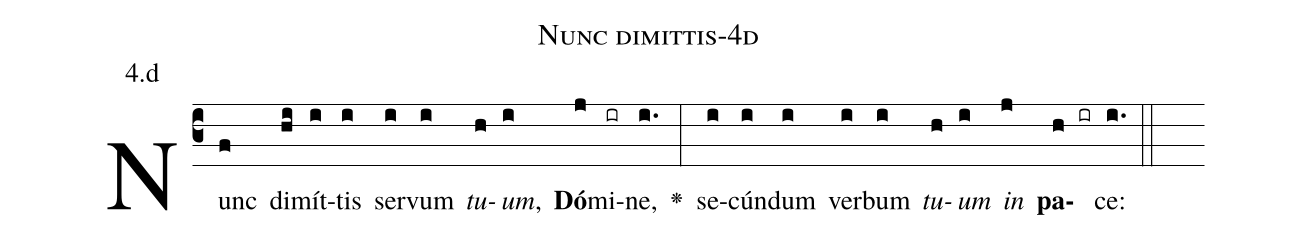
name: Nunc dimittis-4d;
annotation: 4.d;
%%
(c3)Nunc(f) di(hi)mít(i)tis(i) ser(i)vum(i) <i>tu</i>(h)<i>um</i>,(i) <b>Dó</b>(j)mi(ir)ne,(i.) <v>\greheightstar</v>(:) se(i)cún(i)dum(i) ver(i)bum(i) <i>tu</i>(h)<i>um</i>(i) <i>in</i>(j) <b>pa</b>(h ir)ce:(i.) (::)


%E(i) u(h) o(i) u(j) a(h) e.(i.) (::)
